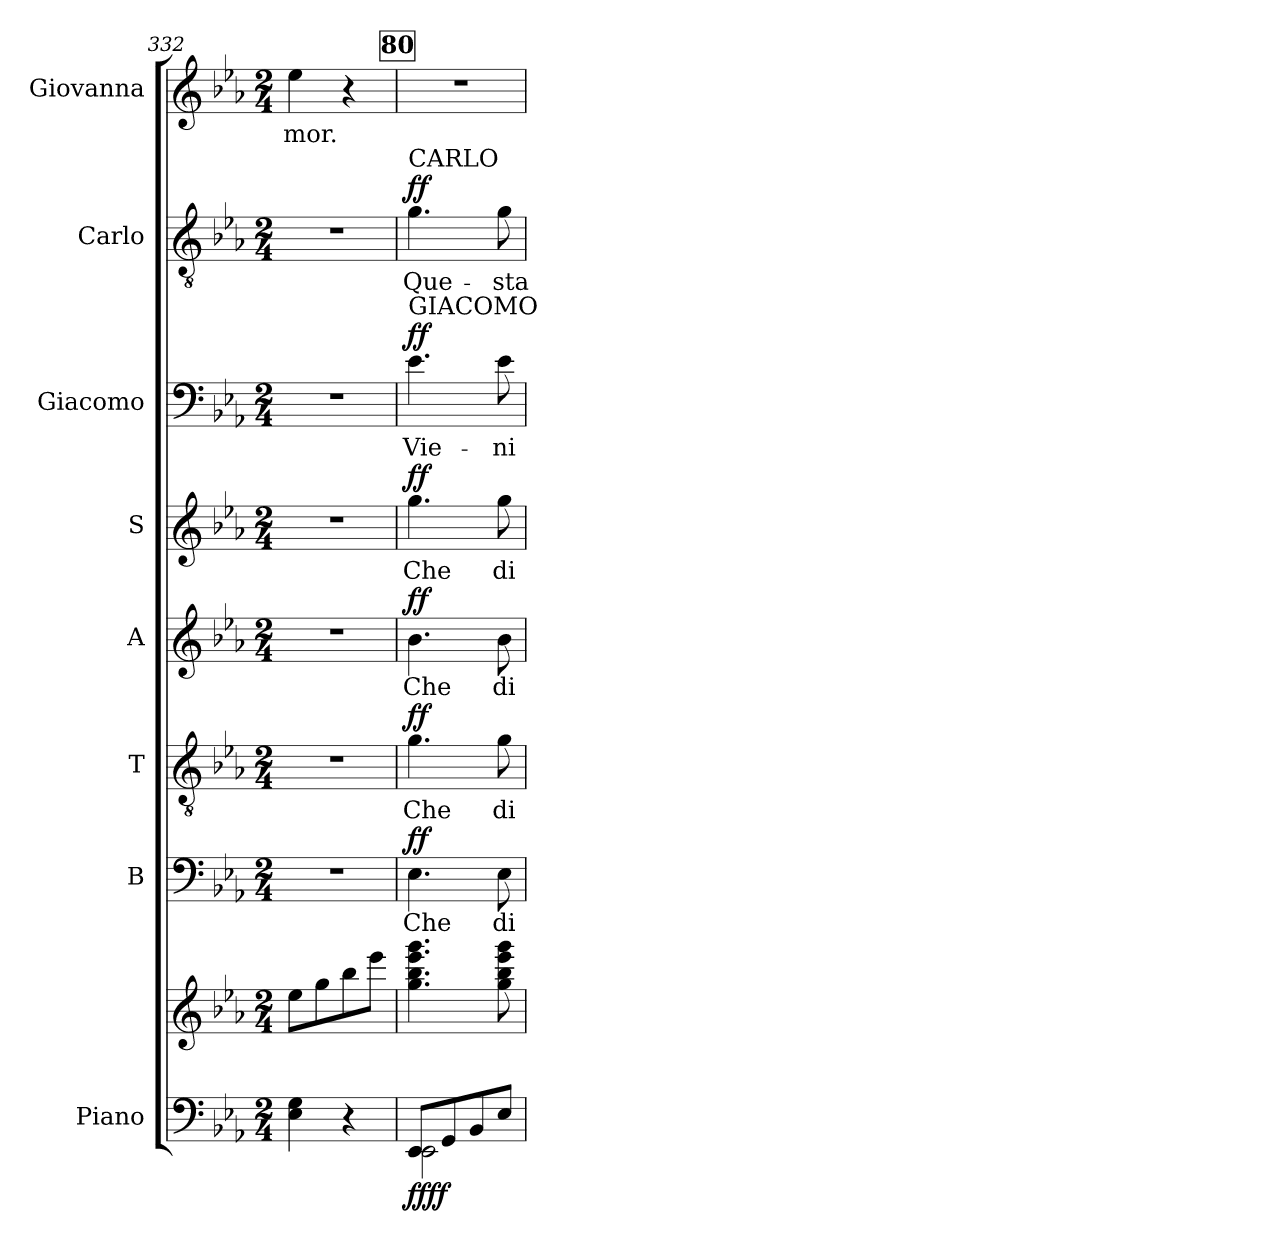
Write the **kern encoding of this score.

**kern	**kern	**dynam	**kern	**text	**dynam	**kern	**text	**dynam	**kern	**text	**dynam	**kern	**text	**dynam	**kern	**text	**dynam	**kern	**text	**dynam	**kern	**text
*part8	*part8	*part8	*part7	*part7	*part7	*part6	*part6	*part6	*part5	*part5	*part5	*part4	*part4	*part4	*part3	*part3	*part3	*part2	*part2	*part2	*part1	*part1
*staff9	*staff8	*staff8/9	*staff7	*staff7	*staff7	*staff6	*staff6	*staff6	*staff5	*staff5	*staff5	*staff4	*staff4	*staff4	*staff3	*staff3	*staff3	*staff2	*staff2	*staff2	*staff1	*staff1
*I"Piano	*	*	*I"B	*	*	*I"T	*	*	*I"A	*	*	*I"S	*	*	*I"Giacomo	*	*	*I"Carlo	*	*	*I"Giovanna	*
*I'Pno	*	*	*I'B	*	*	*I'T	*	*	*I'A	*	*	*I'S	*	*	*	*	*	*	*	*	*	*
*clefF4	*clefG2	*	*clefF4	*	*	*clefGv2	*	*	*clefG2	*	*	*clefG2	*	*	*clefF4	*	*	*clefGv2	*	*	*clefG2	*
*k[b-e-a-]	*k[b-e-a-]	*	*k[b-e-a-]	*	*	*k[b-e-a-]	*	*	*k[b-e-a-]	*	*	*k[b-e-a-]	*	*	*k[b-e-a-]	*	*	*k[b-e-a-]	*	*	*k[b-e-a-]	*
*M2/4	*M2/4	*	*M2/4	*	*	*M2/4	*	*	*M2/4	*	*	*M2/4	*	*	*M2/4	*	*	*M2/4	*	*	*M2/4	*
=332	=332	=332	=332	=332	=332	=332	=332	=332	=332	=332	=332	=332	=332	=332	=332	=332	=332	=332	=332	=332	=332	=332
!	!	!	!	!	!	!	!	!	!	!	!	!	!	!	!	!	!	!	!	!	!	!LO:LY:b
4E-\ 4G\	8ee-\L	.	2r	.	.	2r	.	.	2r	.	.	2r	.	.	2r	.	.	2r	.	.	4ee-\	-mor.
.	8gg\	.	.	.	.	.	.	.	.	.	.	.	.	.	.	.	.	.	.	.	.	.
4r	8bb-\	.	.	.	.	.	.	.	.	.	.	.	.	.	.	.	.	.	.	.	4r	.
.	8eee-\J	.	.	.	.	.	.	.	.	.	.	.	.	.	.	.	.	.	.	.	.	.
!!LO:PB:g=z
!!LO:REH:place=s1:a:B:fs=14:t=80
=333	=333	=333	=333	=333	=333	=333	=333	=333	=333	=333	=333	=333	=333	=333	=333	=333	=333	=333	=333	=333	=333	=333
*^	*	*	*	*	*	*	*	*	*	*	*	*	*	*	*	*	*	*	*	*	*	*
!	!	!	!	!	!	!	!	!	!	!	!	!	!	!	!	!	!	!	!LO:TX:a:t=CARLO	!	!	!	!
!	!	!	!	!	!	!	!	!	!	!	!	!	!	!	!	!LO:TX:a:t=GIACOMO	!	!	!	!	!	!	!
!	!	!	!LO:DY:b=2	!	!LO:LY:b	!	!	!LO:LY:b	!	!	!LO:LY:b	!	!	!LO:LY:b	!	!	!LO:LY:b	!	!	!LO:LY:b	!	!	!
!	!	!	!LO:DY:n=1:b	!	!	!LO:DY:a	!	!	!LO:DY:a	!	!	!LO:DY:a	!	!	!LO:DY:a	!	!	!LO:DY:a	!	!	!LO:DY:a	!	!
8EE-/L	2EE-\	4.gg\ 4.bb-\ 4.eee-\ 4.ggg\	ff ff	4.E-\	Che	ff	4.g\	Che	ff	4.b-\	Che	ff	4.gg\	Che	ff	4.e-\	Vie-	ff	4.g\	Que-	ff	2r	.
8GG/	.	.	.	.	.	.	.	.	.	.	.	.	.	.	.	.	.	.	.	.	.	.	.
8BB-/	.	.	.	.	.	.	.	.	.	.	.	.	.	.	.	.	.	.	.	.	.	.	.
!	!	!	!	!	!LO:LY:b	!	!	!LO:LY:b	!	!	!LO:LY:b	!	!	!LO:LY:b	!	!	!LO:LY:b	!	!	!LO:LY:b	!	!	!
8E-/J	.	8gg\ 8bb-\ 8eee-\ 8ggg\	.	8E-\	di-	.	8g\	di-	.	8b-\	di-	.	8gg\	di-	.	8e-\	-ni	.	8g\	-sta	.	.	.
*v	*v	*	*	*	*	*	*	*	*	*	*	*	*	*	*	*	*	*	*	*	*	*	*
=	=	=	=	=	=	=	=	=	=	=	=	=	=	=	=	=	=	=	=	=	=	=
*-	*-	*-	*-	*-	*-	*-	*-	*-	*-	*-	*-	*-	*-	*-	*-	*-	*-	*-	*-	*-	*-	*-
